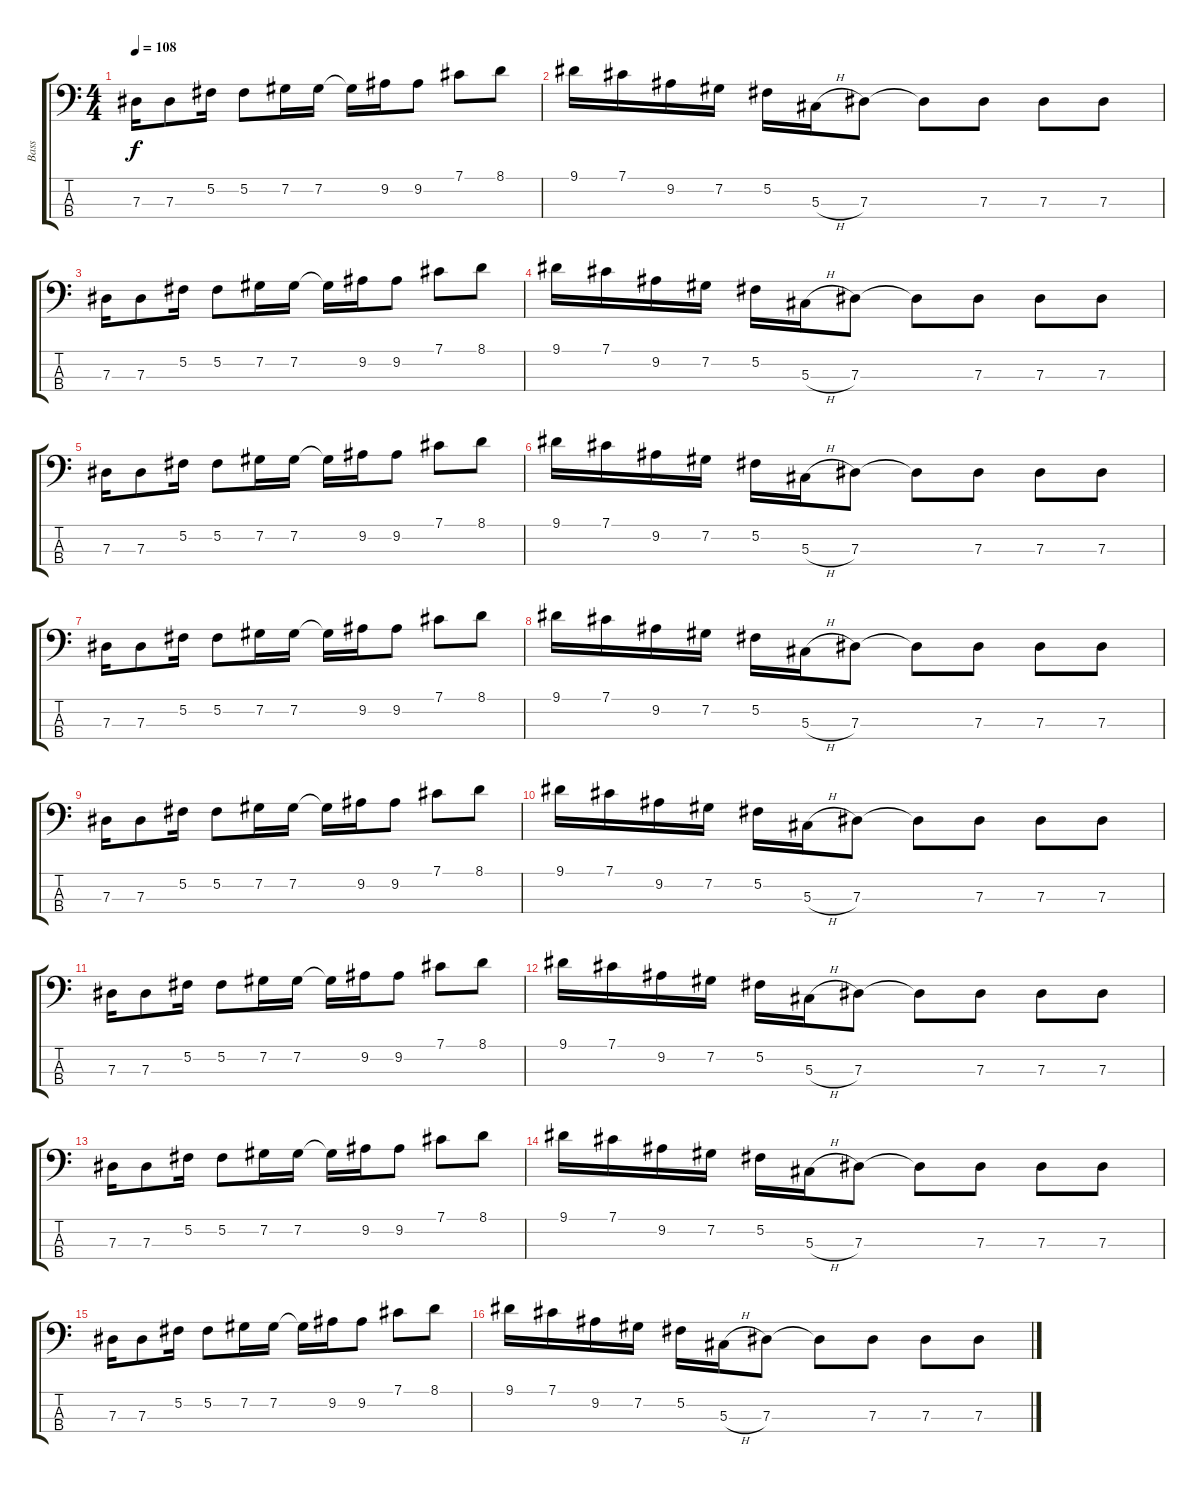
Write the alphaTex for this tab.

\track ("Bass" "Bass") {instrument electricbassfinger}
\staff {score tabs}
\tuning (Gb2 Db2 Ab1 Eb1) {hide}
\ts (4 4)
\tempo 108
\clef f4
\ks c
7.3.16{dy f} 7.3.8 5.2.16 5.2.8 7.2.16 7.2.16 7.2{t}.16 9.2.16 9.2.8 7.1.8 8.1.8 |
9.1.16 7.1.16 9.2.16 7.2.16 5.2.16 5.3{h}.16 7.3.8 7.3{t}.8 7.3.8 7.3.8 7.3.8 |
7.3.16 7.3.8 5.2.16 5.2.8 7.2.16 7.2.16 7.2{t}.16 9.2.16 9.2.8 7.1.8 8.1.8 |
9.1.16 7.1.16 9.2.16 7.2.16 5.2.16 5.3{h}.16 7.3.8 7.3{t}.8 7.3.8 7.3.8 7.3.8 |
7.3.16 7.3.8 5.2.16 5.2.8 7.2.16 7.2.16 7.2{t}.16 9.2.16 9.2.8 7.1.8 8.1.8 |
9.1.16 7.1.16 9.2.16 7.2.16 5.2.16 5.3{h}.16 7.3.8 7.3{t}.8 7.3.8 7.3.8 7.3.8 |
7.3.16 7.3.8 5.2.16 5.2.8 7.2.16 7.2.16 7.2{t}.16 9.2.16 9.2.8 7.1.8 8.1.8 |
9.1.16 7.1.16 9.2.16 7.2.16 5.2.16 5.3{h}.16 7.3.8 7.3{t}.8 7.3.8 7.3.8 7.3.8 |
7.3.16 7.3.8 5.2.16 5.2.8 7.2.16 7.2.16 7.2{t}.16 9.2.16 9.2.8 7.1.8 8.1.8 |
9.1.16 7.1.16 9.2.16 7.2.16 5.2.16 5.3{h}.16 7.3.8 7.3{t}.8 7.3.8 7.3.8 7.3.8 |
7.3.16 7.3.8 5.2.16 5.2.8 7.2.16 7.2.16 7.2{t}.16 9.2.16 9.2.8 7.1.8 8.1.8 |
9.1.16 7.1.16 9.2.16 7.2.16 5.2.16 5.3{h}.16 7.3.8 7.3{t}.8 7.3.8 7.3.8 7.3.8 |
7.3.16 7.3.8 5.2.16 5.2.8 7.2.16 7.2.16 7.2{t}.16 9.2.16 9.2.8 7.1.8 8.1.8 |
9.1.16 7.1.16 9.2.16 7.2.16 5.2.16 5.3{h}.16 7.3.8 7.3{t}.8 7.3.8 7.3.8 7.3.8 |
7.3.16 7.3.8 5.2.16 5.2.8 7.2.16 7.2.16 7.2{t}.16 9.2.16 9.2.8 7.1.8 8.1.8 |
9.1.16 7.1.16 9.2.16 7.2.16 5.2.16 5.3{h}.16 7.3.8 7.3{t}.8 7.3.8 7.3.8 7.3.8
